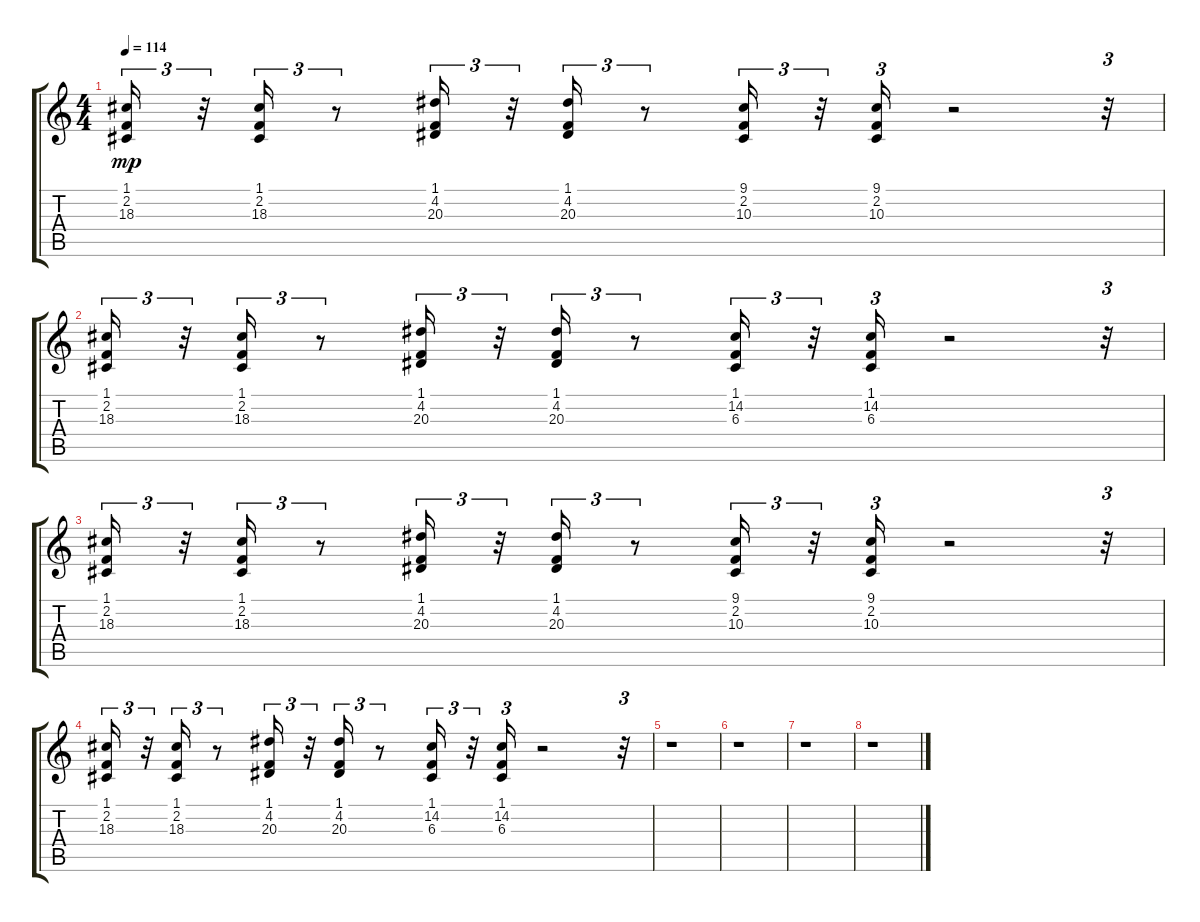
\track "" {instrument percussiveorgan}
\staff {score tabs}
\tuning (E4 B3 G3 D3 A2 E2) {hide}
\ts (4 4)
\tempo 114
\clef g2
\ks c
(1.1 2.2 18.3).16{tu (3 2) dy mp} r.32{tu (3 2)} (1.1 2.2 18.3).16{tu (3 2)} r.8{tu (3 2)} (1.1 4.2 20.3).16{tu (3 2)} r.32{tu (3 2)} (1.1 4.2 20.3).16{tu (3 2)} r.8{tu (3 2)} (9.1 2.2 10.3).16{tu (3 2)} r.32{tu (3 2)} (9.1 2.2 10.3).16{tu (3 2)} r.2 r.32{tu (3 2)} |
(1.1 2.2 18.3).16{tu (3 2)} r.32{tu (3 2)} (1.1 2.2 18.3).16{tu (3 2)} r.8{tu (3 2)} (1.1 4.2 20.3).16{tu (3 2)} r.32{tu (3 2)} (1.1 4.2 20.3).16{tu (3 2)} r.8{tu (3 2)} (1.1 14.2 6.3).16{tu (3 2)} r.32{tu (3 2)} (1.1 14.2 6.3).16{tu (3 2)} r.2 r.32{tu (3 2)} |
(1.1 2.2 18.3).16{tu (3 2)} r.32{tu (3 2)} (1.1 2.2 18.3).16{tu (3 2)} r.8{tu (3 2)} (1.1 4.2 20.3).16{tu (3 2)} r.32{tu (3 2)} (1.1 4.2 20.3).16{tu (3 2)} r.8{tu (3 2)} (9.1 2.2 10.3).16{tu (3 2)} r.32{tu (3 2)} (9.1 2.2 10.3).16{tu (3 2)} r.2 r.32{tu (3 2)} |
(1.1 2.2 18.3).16{tu (3 2)} r.32{tu (3 2)} (1.1 2.2 18.3).16{tu (3 2)} r.8{tu (3 2)} (1.1 4.2 20.3).16{tu (3 2)} r.32{tu (3 2)} (1.1 4.2 20.3).16{tu (3 2)} r.8{tu (3 2)} (1.1 14.2 6.3).16{tu (3 2)} r.32{tu (3 2)} (1.1 14.2 6.3).16{tu (3 2)} r.2 r.32{tu (3 2)} |
r.1 |
r.1 |
r.1 |
r.1
